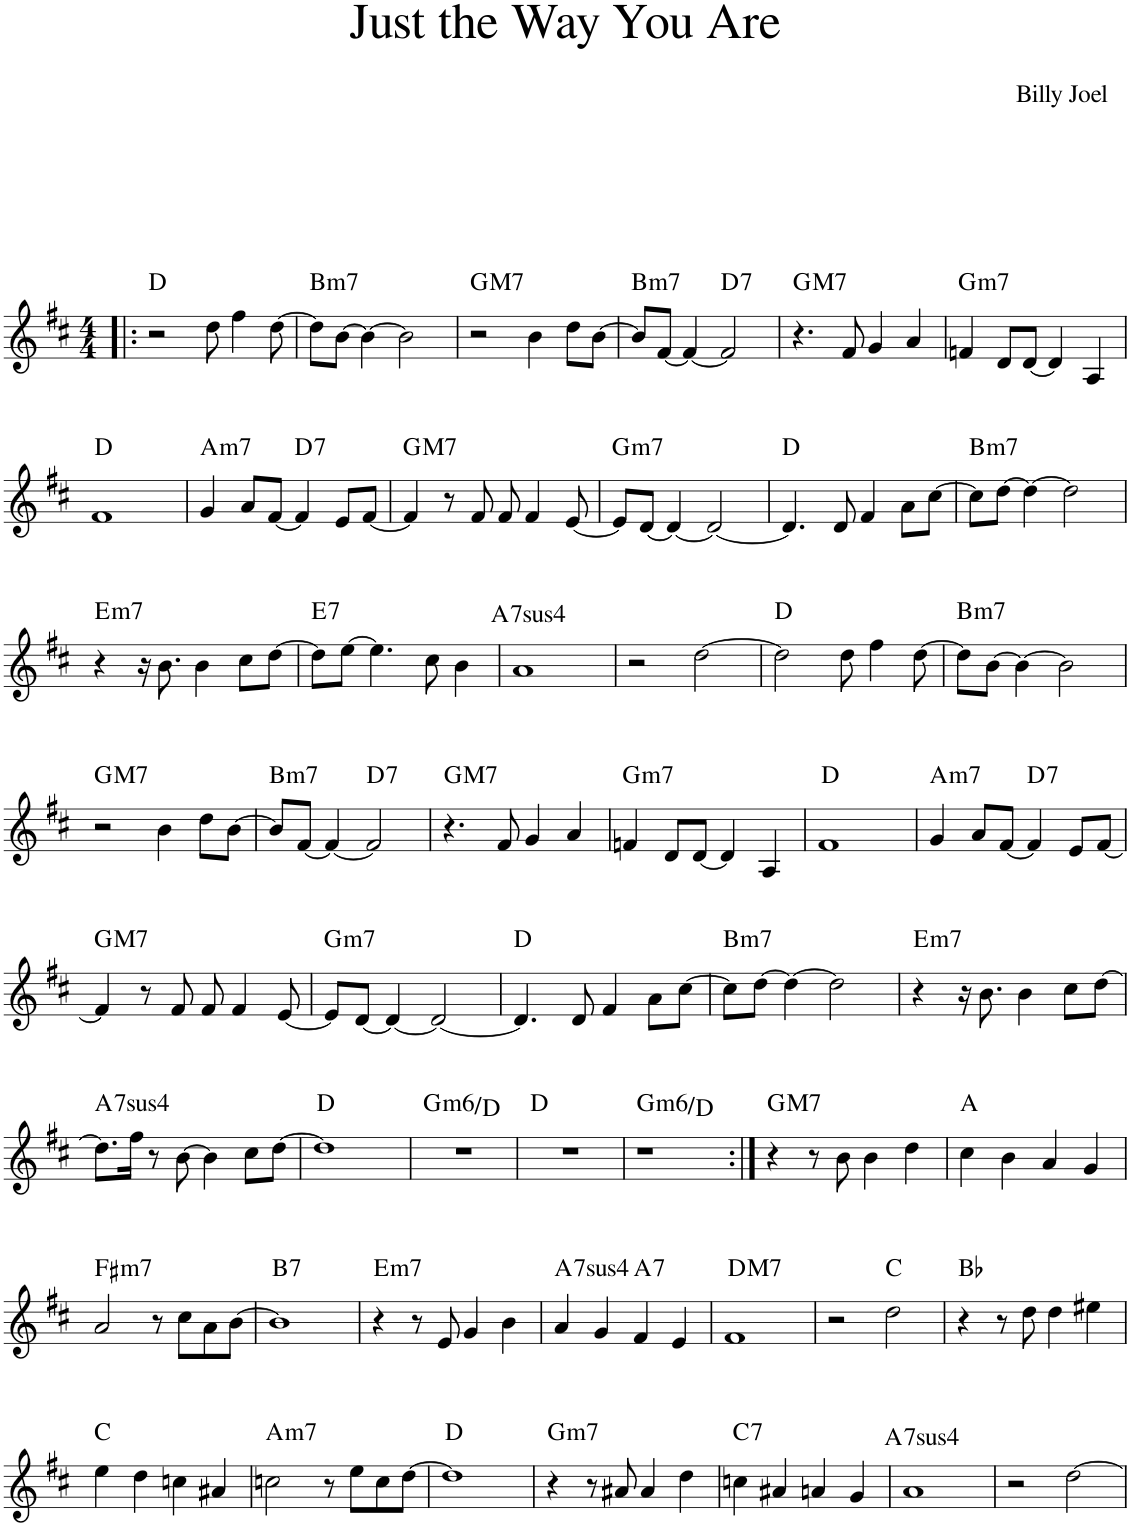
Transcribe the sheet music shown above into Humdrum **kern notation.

**kern	**harte
*part1	*part1
*staff1	*
*I"Piano	*
*I'Pno.	*
*clefG2	*
*k[f#c#]	*
*M4/4	*
=1!|:	=1!|:
2r	D:maj
8dd\	.
4ff#\	.
[8dd\	.
=2	=2
!	!LO:H:kt=m7
8dd\L]	B:min7
[8b\J	.
4b\_	.
2b\]	.
=3	=3
!	!LO:H:kt=M7
2r	G:maj7
4b\	.
8dd\L	.
[8b\J	.
=4	=4
!	!LO:H:kt=m7
8b/L]	B:min7
[8f#/J	.
4f#/_	.
!	!LO:H:kt=7
2f#/]	D:7
=5	=5
!	!LO:H:kt=M7
4.r	G:maj7
8f#/	.
4g/	.
4a/	.
=6	=6
!	!LO:H:kt=m7
4fn/	G:min7
8d/L	.
[8d/J	.
4d/]	.
4A/	.
!!LO:LB:g=z
=7	=7
1f#	D:maj
=8	=8
!	!LO:H:kt=m7
4g/	A:min7
8a/L	.
[8f#/J	.
!	!LO:H:kt=7
4f#/]	D:7
8e/L	.
[8f#/J	.
=9	=9
!	!LO:H:kt=M7
4f#/]	G:maj7
8r	.
8f#/	.
8f#/	.
4f#/	.
[8e/	.
=10	=10
!	!LO:H:kt=m7
8e/L]	G:min7
[8d/J	.
4d/_	.
2d/_	.
=11	=11
4.d/]	D:maj
8d/	.
4f#/	.
8a\L	.
[8cc#\J	.
=12	=12
!	!LO:H:kt=m7
8cc#\L]	B:min7
[8dd\J	.
4dd\_	.
2dd\]	.
!!LO:LB:g=z
=13	=13
!	!LO:H:kt=m7
4r	E:min7
16r	.
8.b\	.
4b\	.
8cc#\L	.
[8dd\J	.
=14	=14
!	!LO:H:kt=7
8dd\L]	E:7
[8ee\J	.
4.ee\]	.
8cc#\	.
4b\	.
=15	=15
!	!LO:H:kt=74
1a	A:sus4(7)
=16	=16
2r	.
[2dd\	.
=17	=17
2dd\]	D:maj
8dd\	.
4ff#\	.
[8dd\	.
=18	=18
!	!LO:H:kt=m7
8dd\L]	B:min7
[8b\J	.
4b\_	.
2b\]	.
!!LO:LB:g=z
=19	=19
!	!LO:H:kt=M7
2r	G:maj7
4b\	.
8dd\L	.
[8b\J	.
=20	=20
!	!LO:H:kt=m7
8b/L]	B:min7
[8f#/J	.
4f#/_	.
!	!LO:H:kt=7
2f#/]	D:7
=21	=21
!	!LO:H:kt=M7
4.r	G:maj7
8f#/	.
4g/	.
4a/	.
=22	=22
!	!LO:H:kt=m7
4fn/	G:min7
8d/L	.
[8d/J	.
4d/]	.
4A/	.
=23	=23
1f#	D:maj
=24	=24
!	!LO:H:kt=m7
4g/	A:min7
8a/L	.
[8f#/J	.
!	!LO:H:kt=7
4f#/]	D:7
8e/L	.
[8f#/J	.
!!LO:LB:g=z
=25	=25
!	!LO:H:kt=M7
4f#/]	G:maj7
8r	.
8f#/	.
8f#/	.
4f#/	.
[8e/	.
=26	=26
!	!LO:H:kt=m7
8e/L]	G:min7
[8d/J	.
4d/_	.
2d/_	.
=27	=27
4.d/]	D:maj
8d/	.
4f#/	.
8a\L	.
[8cc#\J	.
=28	=28
!	!LO:H:kt=m7
8cc#\L]	B:min7
[8dd\J	.
4dd\_	.
2dd\]	.
=29	=29
!	!LO:H:kt=m7
4r	E:min7
16r	.
8.b\	.
4b\	.
8cc#\L	.
[8dd\J	.
!!LO:LB:g=z
=30	=30
!	!LO:H:kt=74
8.dd\L]	A:sus4(7)
16ff#\Jk	.
8r	.
[8b\	.
4b\]	.
8cc#\L	.
[8dd\J	.
=31	=31
1dd]	D:maj
=32	=32
!	!LO:H:kt=m6
1r	G:min6/5
=33	=33
1r	D:maj
=34	=34
!	!LO:H:kt=m6
1r	G:min6/5
=35:|!	=35:|!
!	!LO:H:kt=M7
4r	G:maj7
8r	.
8b\	.
4b\	.
4dd\	.
=36	=36
4cc#\	A:maj
4b\	.
4a/	.
4g/	.
!!LO:LB:g=z
=37	=37
!	!LO:H:kt=m7
2a/	F#:min7
8r	.
8cc#\L	.
8a\	.
[8b\J	.
=38	=38
!	!LO:H:kt=7
1b]	B:7
=39	=39
!	!LO:H:kt=m7
4r	E:min7
8r	.
8e/	.
4g/	.
4b\	.
=40	=40
!	!LO:H:kt=74
4a/	A:sus4(7)
4g/	.
!	!LO:H:kt=7
4f#/	A:7
4e/	.
=41	=41
!	!LO:H:kt=M7
1f#	D:maj7
=42	=42
2r	.
2dd\	C:maj
=43	=43
4r	Bb:maj
8r	.
8dd\	.
4dd\	.
4ee#X\	.
!!LO:LB:g=z
=44	=44
4ee\	C:maj
4dd\	.
4ccn\	.
4a#X/	.
=45	=45
!	!LO:H:kt=m7
2ccn\	A:min7
8r	.
8ee\L	.
8cc\	.
[8dd\J	.
=46	=46
1dd]	D:maj
=47	=47
!	!LO:H:kt=m7
4r	G:min7
8r	.
8a#X/	.
4a#/	.
4dd\	.
=48	=48
!	!LO:H:kt=7
4ccn\	C:7
4a#X/	.
4an/	.
4g/	.
=49	=49
!	!LO:H:kt=74
1a	A:sus4(7)
=50	=50
2r	.
[2dd\	.
=	=
*-	*-
